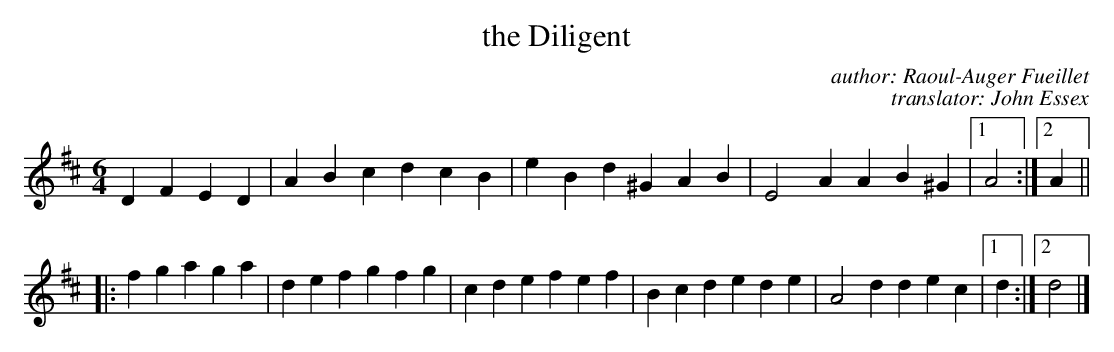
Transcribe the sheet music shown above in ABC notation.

X:1
T: the Diligent
C: author: Raoul-Auger Fueillet
C: translator: John Essex
L: 1/4
M: 6/4
K: D
    D FED | ABc dcB | eBd ^GAB | E2A AB^G |1 A2 :|2 A ||
|: fg aga | def gfg | cde  fef | Bcd ede | A2d dec |1 d :|2 d2 |]
